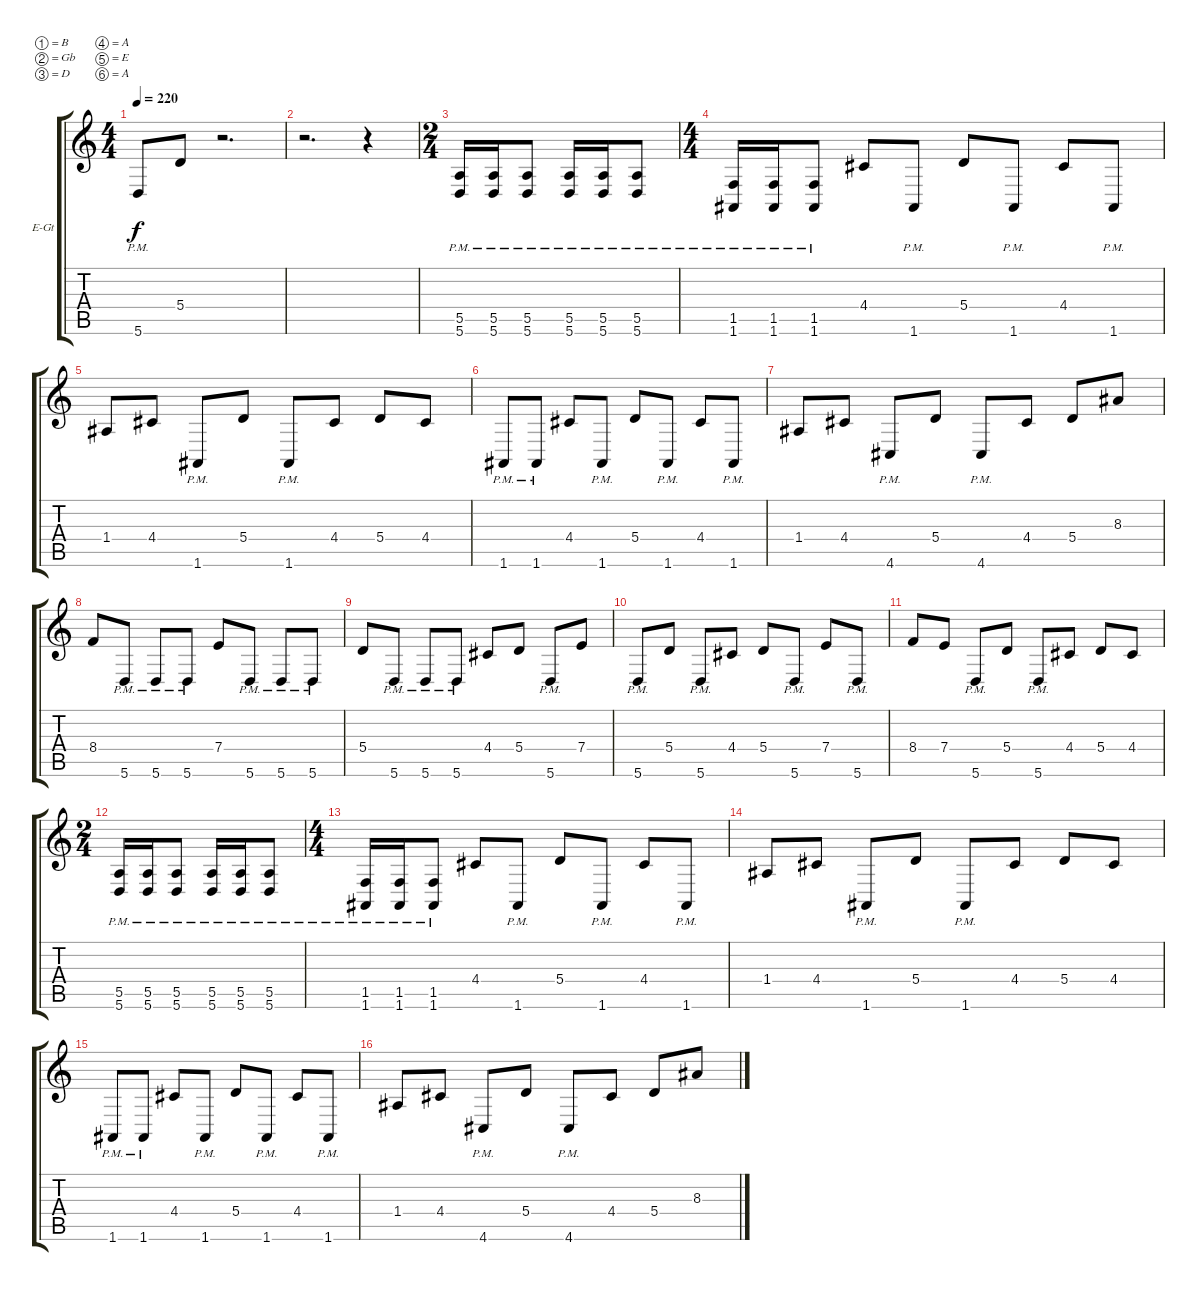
\defaultSystemsLayout 4
\bracketExtendMode groupsimilarinstruments
\firstSystemTrackNameOrientation horizontal
\otherSystemsTrackNameOrientation horizontal
\track ("Electric Guitar" "E-Gt") {instrument distortionguitar}
\staff {score tabs}
\tuning (B3 Gb3 D3 A2 E2 A1)
\ts (4 4)
\tempo 220
\clef g2
\scale
0.333333
\ks c
5.6{pm}.8{dy f} 5.4.8 r.2{d} |
\scale
0.209459 r.2{d} r.4 |
\ts (2 4)
\scale
0.39527 (5.6{pm} 5.5).16 (5.6{pm} 5.5).16 (5.6{pm} 5.5).8 (5.6{pm} 5.5).16 (5.6{pm} 5.5).16 (5.6{pm} 5.5).8 |
\ts (4 4)
\scale
0.39527 (1.6{pm} 1.5).16 (1.6{pm} 1.5).16 (1.6{pm} 1.5).8 4.4.8 1.6{pm}.8 5.4.8 1.6{pm}.8 4.4.8 1.6{pm}.8 |
\scale
0.333333 1.4.8 4.4.8 1.6{pm}.8 5.4.8 1.6{pm}.8 4.4.8 5.4.8 4.4.8 |
\scale
0.333333 1.6{pm}.8 1.6{pm}.8 4.4.8 1.6{pm}.8 5.4.8 1.6{pm}.8 4.4.8 1.6{pm}.8 |
\scale
0.333333 1.4.8 4.4.8 4.6{pm}.8 5.4.8 4.6{pm}.8 4.4.8 5.4.8 8.3.8 |
\scale
0.333333 8.4.8 5.6{pm}.8 5.6{pm}.8 5.6{pm}.8 7.4.8 5.6{pm}.8 5.6{pm}.8 5.6{pm}.8 |
\scale
0.333333 5.4.8 5.6{pm}.8 5.6{pm}.8 5.6{pm}.8 4.4.8 5.4.8 5.6{pm}.8 7.4.8 |
\scale
0.333333 5.6{pm}.8 5.4.8 5.6{pm}.8 4.4.8 5.4.8 5.6{pm}.8 7.4.8 5.6{pm}.8 |
\scale
0.209459 8.4.8 7.4.8 5.6{pm}.8 5.4.8 5.6{pm}.8 4.4.8 5.4.8 4.4.8 |
\ts (2 4)
\scale
0.39527 (5.6{pm} 5.5).16 (5.6{pm} 5.5).16 (5.6{pm} 5.5).8 (5.6{pm} 5.5).16 (5.6{pm} 5.5).16 (5.6{pm} 5.5).8 |
\ts (4 4)
\scale
0.39527 (1.6{pm} 1.5).16 (1.6{pm} 1.5).16 (1.6{pm} 1.5).8 4.4.8 1.6{pm}.8 5.4.8 1.6{pm}.8 4.4.8 1.6{pm}.8 |
\scale
0.333333 1.4.8 4.4.8 1.6{pm}.8 5.4.8 1.6{pm}.8 4.4.8 5.4.8 4.4.8 |
\scale
0.333333 1.6{pm}.8 1.6{pm}.8 4.4.8 1.6{pm}.8 5.4.8 1.6{pm}.8 4.4.8 1.6{pm}.8 |
\scale
0.333333 1.4.8 4.4.8 4.6{pm}.8 5.4.8 4.6{pm}.8 4.4.8 5.4.8 8.3.8
